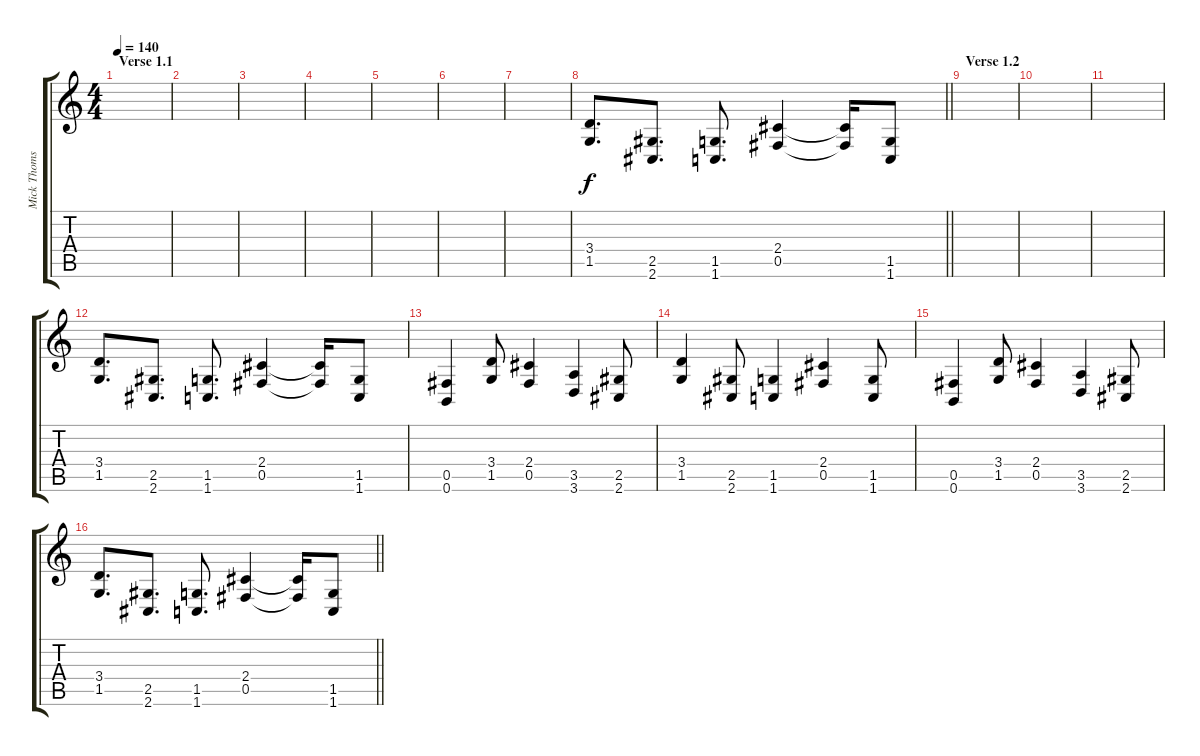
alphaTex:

\track ("Mick Thomson" "Mick Thoms") {instrument distortionguitar}
\staff {score tabs}
\tuning (Db4 Ab3 E3 B2 Gb2 B1) {hide}
\ts (4 4)
\section ("" "Verse 1.1")
\tempo 140
\clef g2
\ks c
|
|
|
|
|
|
|
\barLineRight lightlight
(3.4 1.5).8{d} (2.5 2.6).8{d} (1.5 1.6).8{d} (2.4 0.5).4 (2.4{t} 0.5{t}).16 (1.5 1.6).8 |
\section ("" "Verse 1.2")
|
|
|
(3.4 1.5).8{d} (2.5 2.6).8{d} (1.5 1.6).8{d} (2.4 0.5).4 (2.4{t} 0.5{t}).16 (1.5 1.6).8 |
(0.5 0.6).4 (3.4 1.5).8 (2.4 0.5).4 (3.5 3.6).4 (2.5 2.6).8 |
(3.4 1.5).4 (2.5 2.6).8 (1.5 1.6).4 (2.4 0.5).4 (1.5 1.6).8 |
(0.5 0.6).4 (3.4 1.5).8 (2.4 0.5).4 (3.5 3.6).4 (2.5 2.6).8 |
\barLineRight lightlight
(3.4 1.5).8{d} (2.5 2.6).8{d} (1.5 1.6).8{d} (2.4 0.5).4 (2.4{t} 0.5{t}).16 (1.5 1.6).8
